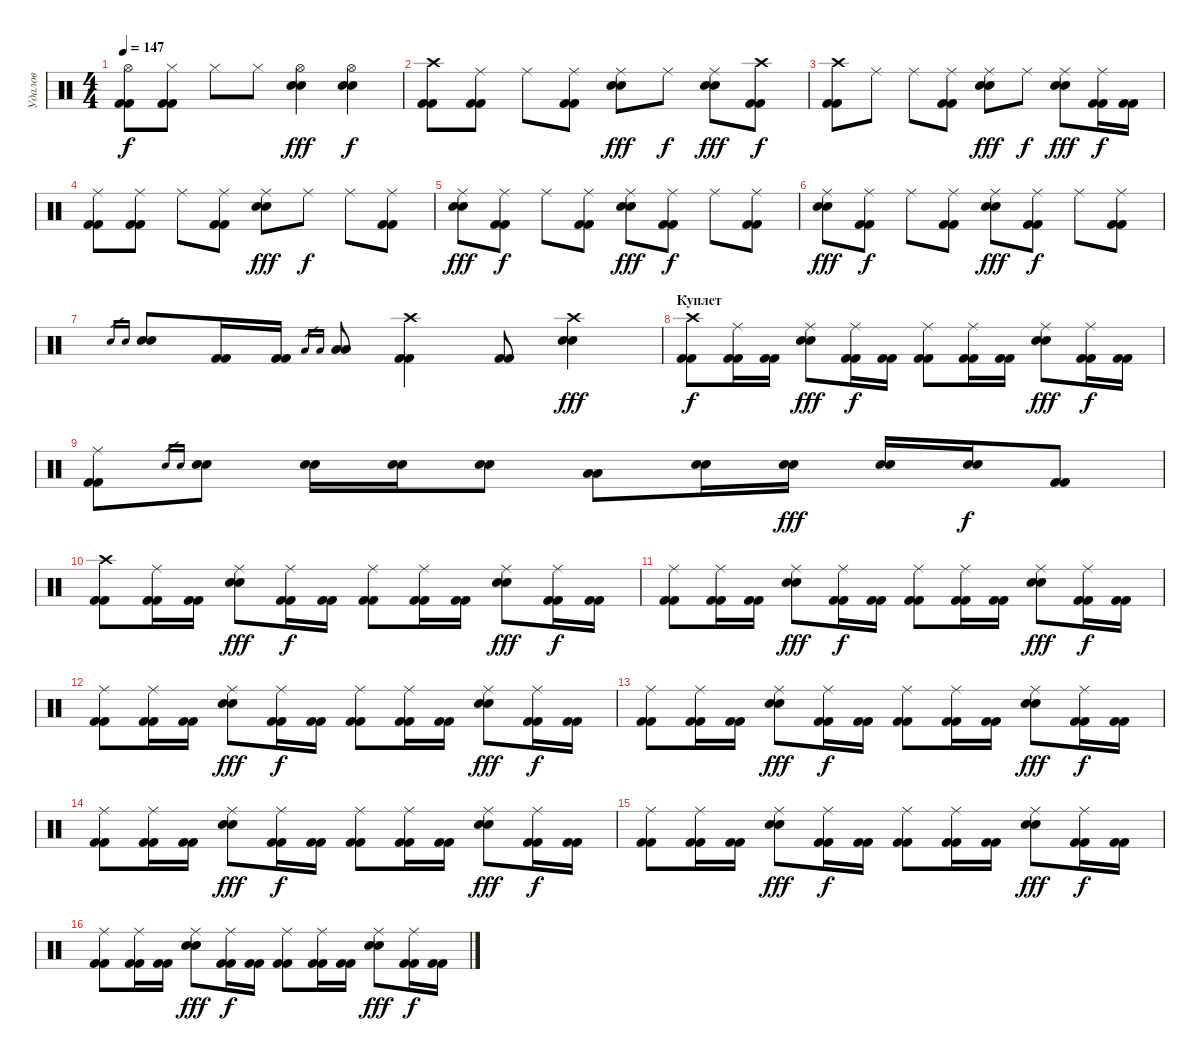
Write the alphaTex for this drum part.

\track ("Удалов" "Удалов") {instrument percussion}
\staff {score}
\articulation defaults
\ts (4 4)
\tempo 147
\clef neutral
\ks c
("Hi-Hat (open)" "Kick (hit) 2" "Kick (hit) 2").8{dy f} ("Hi-Hat (closed)" "Kick (hit) 2" "Kick (hit) 2").8 "Hi-Hat (closed)".8 "Hi-Hat (closed)".8 ("Hi-Hat (open)" "Electric Snare (hit)" "Electric Snare (hit)").4{dy fff} ("Hi-Hat (open)" "Electric Snare (hit)" "Electric Snare (hit)").4{dy f} |
("Crash high (hit)" "Kick (hit) 2" "Kick (hit) 2").8 ("Ride (middle)" "Kick (hit) 2" "Kick (hit) 2").8 "Ride (middle)".8 ("Ride (middle)" "Kick (hit) 2" "Kick (hit) 2").8 ("Ride (middle)" "Electric Snare (hit)" "Electric Snare (hit)").8{dy fff} "Ride (middle)".8{dy f} ("Ride (middle)" "Electric Snare (hit)" "Electric Snare (hit)").8{dy fff} ("Crash high (hit)" "Kick (hit) 2" "Kick (hit) 2").8{dy f} |
("Crash high (hit)" "Kick (hit) 2" "Kick (hit) 2").8 "Ride (middle)".8 "Ride (middle)".8 ("Ride (middle)" "Kick (hit) 2" "Kick (hit) 2").8 ("Ride (middle)" "Electric Snare (hit)" "Electric Snare (hit)").8{dy fff} "Ride (middle)".8{dy f} ("Ride (middle)" "Electric Snare (hit)" "Electric Snare (hit)").8{dy fff} ("Ride (middle)" "Kick (hit) 2" "Kick (hit) 2").16{dy f} ("Kick (hit) 2" "Kick (hit) 2").16 |
("Ride (middle)" "Kick (hit) 2" "Kick (hit) 2").8 ("Ride (middle)" "Kick (hit) 2" "Kick (hit) 2").8 "Ride (middle)".8 ("Ride (middle)" "Kick (hit) 2" "Kick (hit) 2").8 ("Ride (middle)" "Electric Snare (hit)" "Electric Snare (hit)").8{dy fff} "Ride (middle)".8{dy f} "Ride (middle)".8 ("Ride (middle)" "Kick (hit) 2" "Kick (hit) 2").8 |
("Ride (middle)" "Electric Snare (hit)" "Electric Snare (hit)").8{dy fff} ("Ride (middle)" "Kick (hit) 2" "Kick (hit) 2").8{dy f} "Ride (middle)".8 ("Ride (middle)" "Kick (hit) 2" "Kick (hit) 2").8 ("Ride (middle)" "Electric Snare (hit)" "Electric Snare (hit)").8{dy fff} ("Ride (middle)" "Kick (hit) 2" "Kick (hit) 2").8{dy f} "Ride (middle)".8 ("Ride (middle)" "Kick (hit) 2" "Kick (hit) 2").8 |
("Ride (middle)" "Electric Snare (hit)" "Electric Snare (hit)").8{dy fff} ("Ride (middle)" "Kick (hit) 2" "Kick (hit) 2").8{dy f} "Ride (middle)".8 ("Ride (middle)" "Kick (hit) 2" "Kick (hit) 2").8 ("Ride (middle)" "Electric Snare (hit)" "Electric Snare (hit)").8{dy fff} ("Ride (middle)" "Kick (hit) 2" "Kick (hit) 2").8{dy f} "Ride (middle)".8 ("Ride (middle)" "Kick (hit) 2" "Kick (hit) 2").8 |
"Electric Snare (hit)".16{gr} "Electric Snare (hit)".16{gr} ("Electric Snare (hit)" "Electric Snare (hit)").8 ("Kick (hit) 2" "Kick (hit) 2").16 ("Kick (hit) 2" "Kick (hit) 2").16 "Low Tom (hit)".16{gr} "Low Tom (hit)".16{gr} ("Low Tom (hit)" "Low Tom (hit)").8 ("Crash high (hit)" "Kick (hit) 2" "Kick (hit) 2").4 ("Kick (hit) 2" "Kick (hit) 2").8 ("Crash high (hit)" "Electric Snare (hit)" "Electric Snare (hit)").4{dy fff} |
\section ("" "Куплет")
("Crash high (hit)" "Kick (hit) 2" "Kick (hit) 2").8{dy f} ("Ride (middle)" "Kick (hit) 2" "Kick (hit) 2").16 ("Kick (hit) 2" "Kick (hit) 2").16 ("Ride (middle)" "Electric Snare (hit)" "Electric Snare (hit)").8{dy fff} ("Ride (middle)" "Kick (hit) 2" "Kick (hit) 2").16{dy f} ("Kick (hit) 2" "Kick (hit) 2").16 ("Ride (middle)" "Kick (hit) 2" "Kick (hit) 2").8 ("Ride (middle)" "Kick (hit) 2" "Kick (hit) 2").16 ("Kick (hit) 2" "Kick (hit) 2").16 ("Ride (middle)" "Electric Snare (hit)" "Electric Snare (hit)").8{dy fff} ("Ride (middle)" "Kick (hit) 2" "Kick (hit) 2").16{dy f} ("Kick (hit) 2" "Kick (hit) 2").16 |
("Ride (middle)" "Kick (hit) 2" "Kick (hit) 2").8 "Electric Snare (hit)".16{gr} "Electric Snare (hit)".16{gr} ("Electric Snare (hit)" "Electric Snare (hit)").8 ("Electric Snare (hit)" "Electric Snare (hit)").16 ("Electric Snare (hit)" "Electric Snare (hit)").16 ("Electric Snare (hit)" "Electric Snare (hit)").8 ("Low Tom (hit)" "Low Tom (hit)").8 ("Electric Snare (hit)" "Electric Snare (hit)").16 ("Electric Snare (hit)" "Electric Snare (hit)").16{dy fff} ("Electric Snare (hit)" "Electric Snare (hit)").16 ("Electric Snare (hit)" "Electric Snare (hit)").16{dy f} ("Kick (hit) 2" "Kick (hit) 2").8 |
("Crash high (hit)" "Kick (hit) 2" "Kick (hit) 2").8 ("Ride (middle)" "Kick (hit) 2" "Kick (hit) 2").16 ("Kick (hit) 2" "Kick (hit) 2").16 ("Ride (middle)" "Electric Snare (hit)" "Electric Snare (hit)").8{dy fff} ("Ride (middle)" "Kick (hit) 2" "Kick (hit) 2").16{dy f} ("Kick (hit) 2" "Kick (hit) 2").16 ("Ride (middle)" "Kick (hit) 2" "Kick (hit) 2").8 ("Ride (middle)" "Kick (hit) 2" "Kick (hit) 2").16 ("Kick (hit) 2" "Kick (hit) 2").16 ("Ride (middle)" "Electric Snare (hit)" "Electric Snare (hit)").8{dy fff} ("Ride (middle)" "Kick (hit) 2" "Kick (hit) 2").16{dy f} ("Kick (hit) 2" "Kick (hit) 2").16 |
("Ride (middle)" "Kick (hit) 2" "Kick (hit) 2").8 ("Ride (middle)" "Kick (hit) 2" "Kick (hit) 2").16 ("Kick (hit) 2" "Kick (hit) 2").16 ("Ride (middle)" "Electric Snare (hit)" "Electric Snare (hit)").8{dy fff} ("Ride (middle)" "Kick (hit) 2" "Kick (hit) 2").16{dy f} ("Kick (hit) 2" "Kick (hit) 2").16 ("Ride (middle)" "Kick (hit) 2" "Kick (hit) 2").8 ("Ride (middle)" "Kick (hit) 2" "Kick (hit) 2").16 ("Kick (hit) 2" "Kick (hit) 2").16 ("Ride (middle)" "Electric Snare (hit)" "Electric Snare (hit)").8{dy fff} ("Ride (middle)" "Kick (hit) 2" "Kick (hit) 2").16{dy f} ("Kick (hit) 2" "Kick (hit) 2").16 |
("Ride (middle)" "Kick (hit) 2" "Kick (hit) 2").8 ("Ride (middle)" "Kick (hit) 2" "Kick (hit) 2").16 ("Kick (hit) 2" "Kick (hit) 2").16 ("Ride (middle)" "Electric Snare (hit)" "Electric Snare (hit)").8{dy fff} ("Ride (middle)" "Kick (hit) 2" "Kick (hit) 2").16{dy f} ("Kick (hit) 2" "Kick (hit) 2").16 ("Ride (middle)" "Kick (hit) 2" "Kick (hit) 2").8 ("Ride (middle)" "Kick (hit) 2" "Kick (hit) 2").16 ("Kick (hit) 2" "Kick (hit) 2").16 ("Ride (middle)" "Electric Snare (hit)" "Electric Snare (hit)").8{dy fff} ("Ride (middle)" "Kick (hit) 2" "Kick (hit) 2").16{dy f} ("Kick (hit) 2" "Kick (hit) 2").16 |
("Ride (middle)" "Kick (hit) 2" "Kick (hit) 2").8 ("Ride (middle)" "Kick (hit) 2" "Kick (hit) 2").16 ("Kick (hit) 2" "Kick (hit) 2").16 ("Ride (middle)" "Electric Snare (hit)" "Electric Snare (hit)").8{dy fff} ("Ride (middle)" "Kick (hit) 2" "Kick (hit) 2").16{dy f} ("Kick (hit) 2" "Kick (hit) 2").16 ("Ride (middle)" "Kick (hit) 2" "Kick (hit) 2").8 ("Ride (middle)" "Kick (hit) 2" "Kick (hit) 2").16 ("Kick (hit) 2" "Kick (hit) 2").16 ("Ride (middle)" "Electric Snare (hit)" "Electric Snare (hit)").8{dy fff} ("Ride (middle)" "Kick (hit) 2" "Kick (hit) 2").16{dy f} ("Kick (hit) 2" "Kick (hit) 2").16 |
("Ride (middle)" "Kick (hit) 2" "Kick (hit) 2").8 ("Ride (middle)" "Kick (hit) 2" "Kick (hit) 2").16 ("Kick (hit) 2" "Kick (hit) 2").16 ("Ride (middle)" "Electric Snare (hit)" "Electric Snare (hit)").8{dy fff} ("Ride (middle)" "Kick (hit) 2" "Kick (hit) 2").16{dy f} ("Kick (hit) 2" "Kick (hit) 2").16 ("Ride (middle)" "Kick (hit) 2" "Kick (hit) 2").8 ("Ride (middle)" "Kick (hit) 2" "Kick (hit) 2").16 ("Kick (hit) 2" "Kick (hit) 2").16 ("Ride (middle)" "Electric Snare (hit)" "Electric Snare (hit)").8{dy fff} ("Ride (middle)" "Kick (hit) 2" "Kick (hit) 2").16{dy f} ("Kick (hit) 2" "Kick (hit) 2").16 |
("Ride (middle)" "Kick (hit) 2" "Kick (hit) 2").8 ("Ride (middle)" "Kick (hit) 2" "Kick (hit) 2").16 ("Kick (hit) 2" "Kick (hit) 2").16 ("Ride (middle)" "Electric Snare (hit)" "Electric Snare (hit)").8{dy fff} ("Ride (middle)" "Kick (hit) 2" "Kick (hit) 2").16{dy f} ("Kick (hit) 2" "Kick (hit) 2").16 ("Ride (middle)" "Kick (hit) 2" "Kick (hit) 2").8 ("Ride (middle)" "Kick (hit) 2" "Kick (hit) 2").16 ("Kick (hit) 2" "Kick (hit) 2").16 ("Ride (middle)" "Electric Snare (hit)" "Electric Snare (hit)").8{dy fff} ("Ride (middle)" "Kick (hit) 2" "Kick (hit) 2").16{dy f} ("Kick (hit) 2" "Kick (hit) 2").16 |
("Ride (middle)" "Kick (hit) 2" "Kick (hit) 2").8 ("Ride (middle)" "Kick (hit) 2" "Kick (hit) 2").16 ("Kick (hit) 2" "Kick (hit) 2").16 ("Ride (middle)" "Electric Snare (hit)" "Electric Snare (hit)").8{dy fff} ("Ride (middle)" "Kick (hit) 2" "Kick (hit) 2").16{dy f} ("Kick (hit) 2" "Kick (hit) 2").16 ("Ride (middle)" "Kick (hit) 2" "Kick (hit) 2").8 ("Ride (middle)" "Kick (hit) 2" "Kick (hit) 2").16 ("Kick (hit) 2" "Kick (hit) 2").16 ("Ride (middle)" "Electric Snare (hit)" "Electric Snare (hit)").8{dy fff} ("Ride (middle)" "Kick (hit) 2" "Kick (hit) 2").16{dy f} ("Kick (hit) 2" "Kick (hit) 2").16
